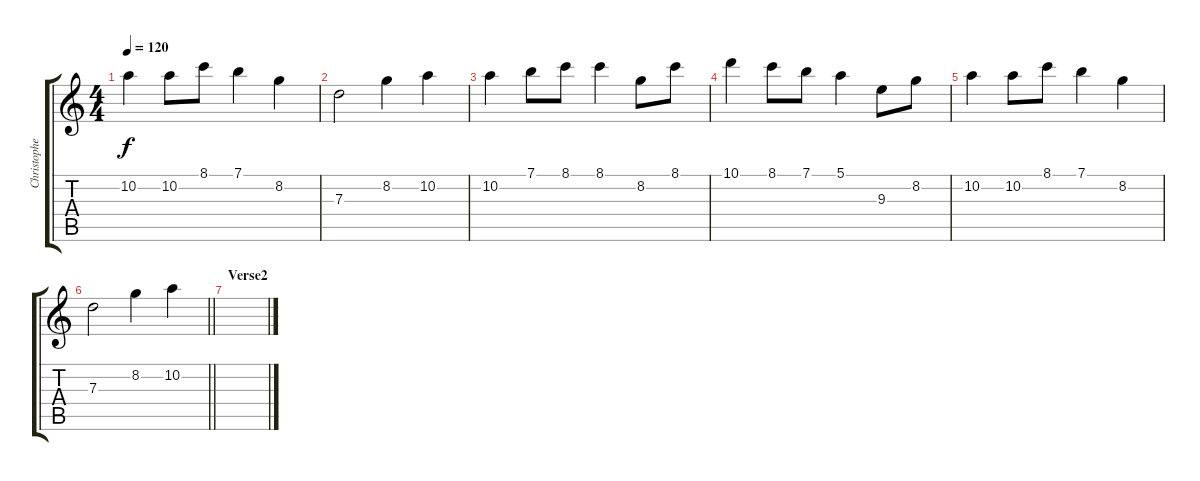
\track ("Christopher" "Christophe") {instrument distortionguitar}
\staff {score tabs}
\tuning (E4 B3 G3 D3 A2 E2) {hide}
\ts (4 4)
\tempo 120
\clef g2
\ks c
10.2.4{dy f} 10.2.8 8.1.8 7.1.4 8.2.4 |
7.3.2 8.2.4 10.2.4 |
10.2.4 7.1.8 8.1.8 8.1.4 8.2.8 8.1.8 |
10.1.4 8.1.8 7.1.8 5.1.4 9.3.8 8.2.8 |
10.2.4 10.2.8 8.1.8 7.1.4 8.2.4 |
\barLineRight lightlight
7.3.2 8.2.4 10.2.4 |
\section ("" "Verse2")
